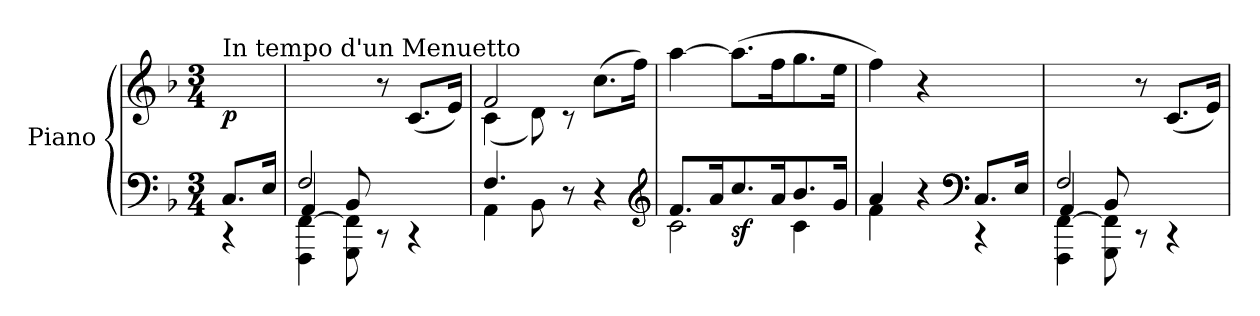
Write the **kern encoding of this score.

**kern	**kern	**dynam
*part1	*part1	*part1
*staff2	*staff1	*staff1/2
*I"Piano	*	*
*I'Pno	*	*
*clefF4	*clefG2	*
*k[b-]	*k[b-]	*
*F:	*F:	*
*M3/4	*M3/4	*
=	=	=
*^	*	*
!	!	!LO:TX:a:t=In tempo d'un Menuetto	!
!	!	!	!LO:DY:b
8.C/L	4rCC	4ryy	p
16E/Jk	.	.	.
=1	=1	=1	=1
*	*^	*^	*
2F/	4AA/	4FFF\ [4FF\	2ryy	4.ryy	.
.	8BB-/	8GGG\ 8FF\]	.	.	.
.	4.ryy	8rCC	.	8r	.
4ryy	.	4rCC	(8.c/L	4ryy	.
.	.	.	16e/Jk)	.	.
*	*v	*v	*	*	*
=2	=2	=2	=2	=2
4.F/	4AA\	2f/	(4c\	.
.	8BB-\	.	8d\)	.
8r	4.ryy	.	8rc	.
4r	.	(8.cc\L	4ryy	.
.	.	16ff\Jk)	.	.
*	*	*v	*v	*
*clefG2	*	*	*
=3	=3	=3	=3
8.f/L	2c\	[4aa\	.
16a/K	.	.	.
!	!	!	!LO:DY:b=2
8.cc/	.	(8.aa\L]	sf
16a/K	.	16ff\K	.
8.b-/	4c\	8.gg\	.
16g/Jk	.	16ee\Jk	.
=4	=4	=4	=4
*	*^	*	*
2ryy	4a/	4f\	4ff\)	.
.	4r	2ryy	4r	.
*clefF4	*	*	*	*
8.C/L	4rCC	.	4ryy	.
16E/Jk	.	.	.	.
=5	=5	=5	=5	=5
*	*	*	*^	*
2F/	4AA/	4FFF\ [4FF\	2ryy	4.ryy	.
.	8BB-/	8GGG\ 8FF\]	.	.	.
.	4.ryy	8rCC	.	8r	.
4ryy	.	4rCC	(8.c/L	4ryy	.
.	.	.	16e/Jk)	.	.
*v	*v	*v	*	*	*
*	*v	*v	*
=	=	=
*-	*-	*-
